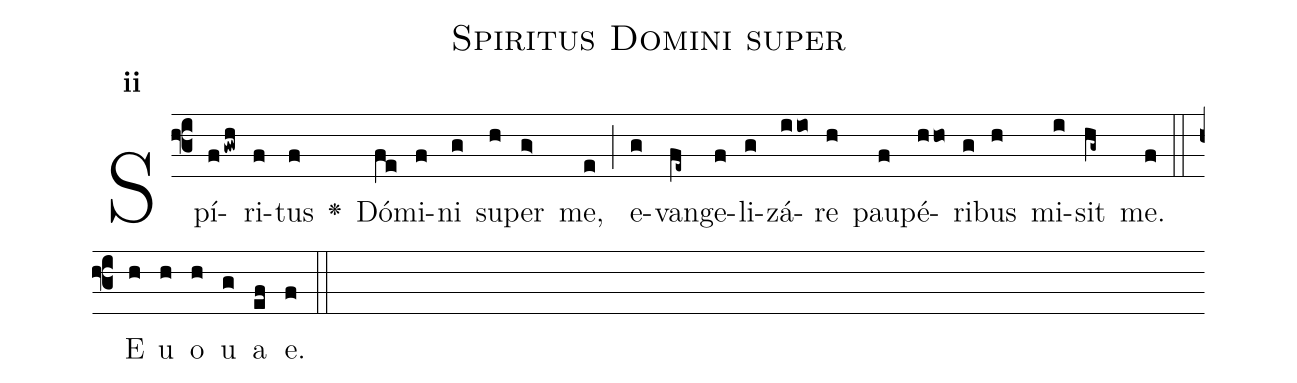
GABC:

name:Spiritus Domini super;
office-part:Antiphona;
mode:2;
%%
initial-style: 1;
name: Spiritus Domini super
book: Antiphonae & Responsoria/Tomus I, p. 60;
occasion: Post diem 16 Dec Feria IV;
office-part: Laudes Ant 3;
user-notes: ;
commentary: ;
annotation: 2d;
centering-scheme: english;
fontsize: 12;
font: OFLSortsMillGoudy;
height: 11;
width: 4.5;
%%
(f3)Spí(fgwh)ri(f)tus(f) <v>\greheightstar</v>() Dó(fe)mi(f)ni(g) su(h)per(g>) me,(e) (;) e(g)van(fe~)ge(f)li(g)zá(iio)re(h) pau(f)pé(hho)ri(g)bus(h) mi(i)sit(hg~) me.(f) (::)
E(h) u(h) o(h) u(g) a(ef) e.(f) (::)
